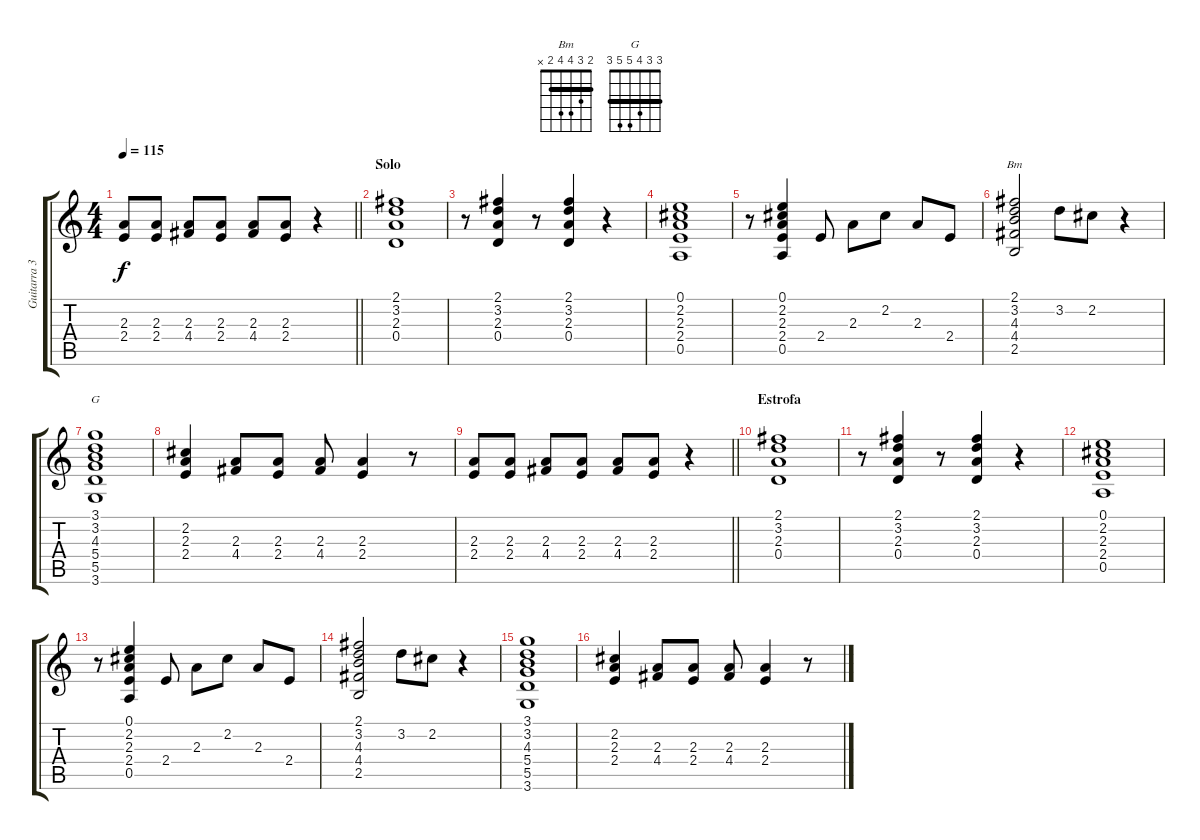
\track ("Guitarra 3" "Guitarra 3") {instrument distortionguitar}
\staff {score tabs}
\tuning (E4 B3 G3 D3 A2 E2) {hide}
\chord ("Bm" 2 3 4 4 2 x) {barre 2}
\chord ("G" 3 3 4 5 5 3) {barre 3}
\ts (4 4)
\tempo 115
\clef g2
\barLineRight lightlight
\ks c
(2.3 2.4).8{dy f} (2.3 2.4).8 (2.3 4.4).8 (2.3 2.4).8 (2.3 4.4).8 (2.3 2.4).8 r.4 |
\section ("" "Solo")
(2.1 3.2 2.3 0.4).1 |
r.8 (2.1 3.2 2.3 0.4).4 r.8 (2.1 3.2 2.3 0.4).4 r.4 |
(0.1 2.2 2.3 2.4 0.5).1 |
r.8 (0.1 2.2 2.3 2.4 0.5).4 2.4.8 2.3.8 2.2.8 2.3.8 2.4.8 |
(2.1 3.2 4.3 4.4 2.5).2{ch "Bm"} 3.2.8 2.2.8 r.4 |
(3.1 3.2 4.3 5.4 5.5 3.6).1{ch "G"} |
(2.2 2.3 2.4).4 (2.3 4.4).8 (2.3 2.4).8 (2.3 4.4).8 (2.3 2.4).4 r.8 |
\barLineRight lightlight
(2.3 2.4).8 (2.3 2.4).8 (2.3 4.4).8 (2.3 2.4).8 (2.3 4.4).8 (2.3 2.4).8 r.4 |
\section ("" "Estrofa")
(2.1 3.2 2.3 0.4).1 |
r.8 (2.1 3.2 2.3 0.4).4 r.8 (2.1 3.2 2.3 0.4).4 r.4 |
(0.1 2.2 2.3 2.4 0.5).1 |
r.8 (0.1 2.2 2.3 2.4 0.5).4 2.4.8 2.3.8 2.2.8 2.3.8 2.4.8 |
(2.1 3.2 4.3 4.4 2.5).2 3.2.8 2.2.8 r.4 |
(3.1 3.2 4.3 5.4 5.5 3.6).1 |
(2.2 2.3 2.4).4 (2.3 4.4).8 (2.3 2.4).8 (2.3 4.4).8 (2.3 2.4).4 r.8
